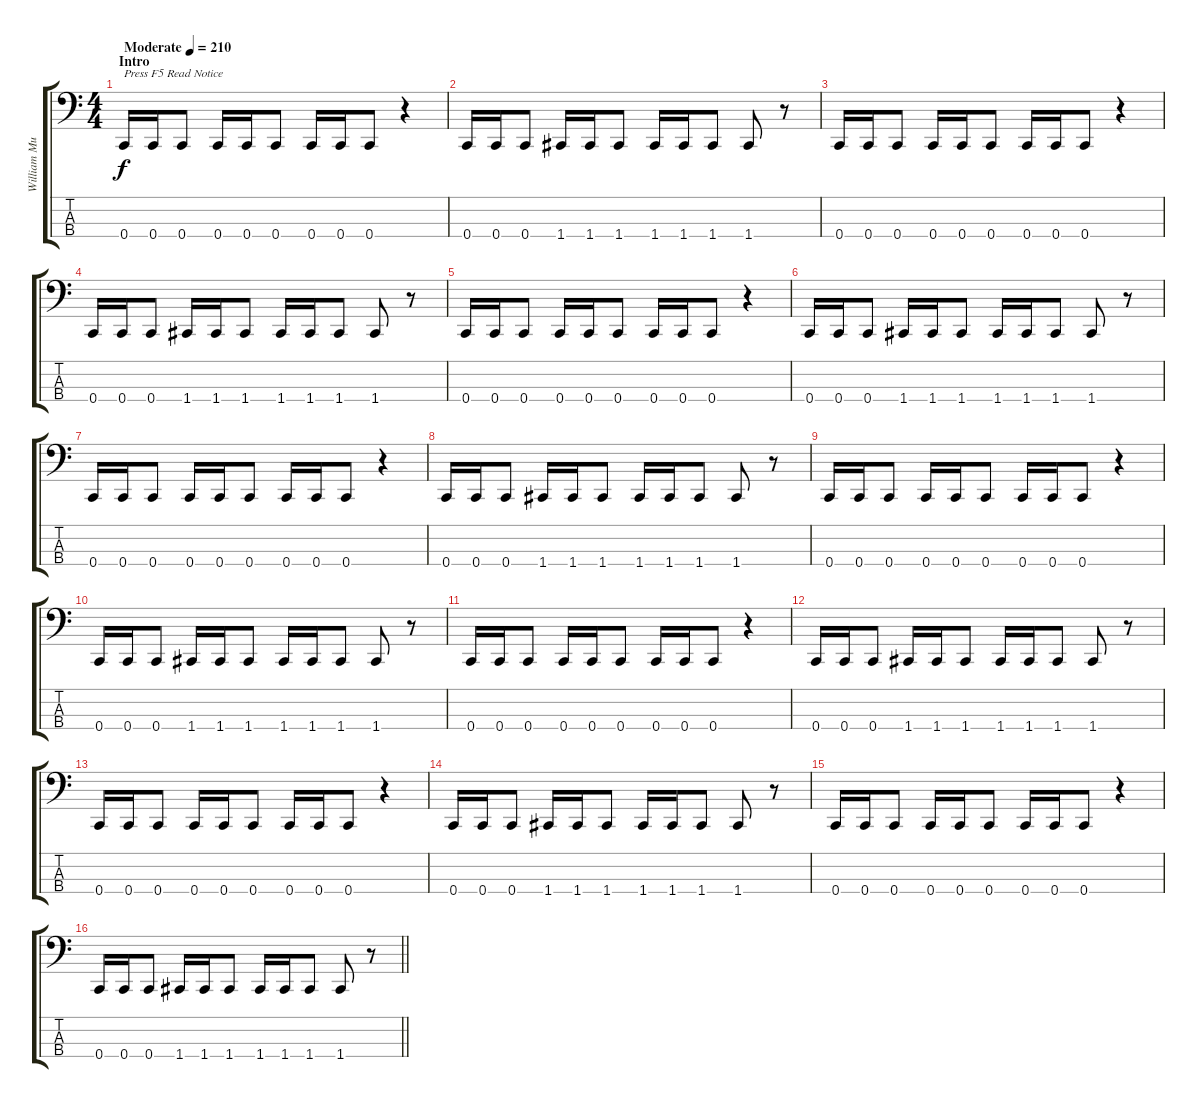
\track ("William Murderface (Bass)" "William Mu") {instrument electricbassfinger}
\staff {score tabs}
\tuning (Eb2 Bb1 F1 C1) {hide}
\ts (4 4)
\section ("" "Intro")
\tempo (210 "Moderate")
\clef f4
\ks c
0.4.16{txt "Press F5 Read Notice" dy f instrument electricbassfinger} 0.4.16 0.4.8 0.4.16 0.4.16 0.4.8 0.4.16 0.4.16 0.4.8 r.4 |
0.4.16 0.4.16 0.4.8 1.4.16 1.4.16 1.4.8 1.4.16 1.4.16 1.4.8 1.4.8 r.8 |
0.4.16 0.4.16 0.4.8 0.4.16 0.4.16 0.4.8 0.4.16 0.4.16 0.4.8 r.4 |
0.4.16 0.4.16 0.4.8 1.4.16 1.4.16 1.4.8 1.4.16 1.4.16 1.4.8 1.4.8 r.8 |
0.4.16 0.4.16 0.4.8 0.4.16 0.4.16 0.4.8 0.4.16 0.4.16 0.4.8 r.4 |
0.4.16 0.4.16 0.4.8 1.4.16 1.4.16 1.4.8 1.4.16 1.4.16 1.4.8 1.4.8 r.8 |
0.4.16 0.4.16 0.4.8 0.4.16 0.4.16 0.4.8 0.4.16 0.4.16 0.4.8 r.4 |
0.4.16 0.4.16 0.4.8 1.4.16 1.4.16 1.4.8 1.4.16 1.4.16 1.4.8 1.4.8 r.8 |
0.4.16 0.4.16 0.4.8 0.4.16 0.4.16 0.4.8 0.4.16 0.4.16 0.4.8 r.4 |
0.4.16 0.4.16 0.4.8 1.4.16 1.4.16 1.4.8 1.4.16 1.4.16 1.4.8 1.4.8 r.8 |
0.4.16 0.4.16 0.4.8 0.4.16 0.4.16 0.4.8 0.4.16 0.4.16 0.4.8 r.4 |
0.4.16 0.4.16 0.4.8 1.4.16 1.4.16 1.4.8 1.4.16 1.4.16 1.4.8 1.4.8 r.8 |
0.4.16 0.4.16 0.4.8 0.4.16 0.4.16 0.4.8 0.4.16 0.4.16 0.4.8 r.4 |
0.4.16 0.4.16 0.4.8 1.4.16 1.4.16 1.4.8 1.4.16 1.4.16 1.4.8 1.4.8 r.8 |
0.4.16 0.4.16 0.4.8 0.4.16 0.4.16 0.4.8 0.4.16 0.4.16 0.4.8 r.4 |
\barLineRight lightlight
0.4.16 0.4.16 0.4.8 1.4.16 1.4.16 1.4.8 1.4.16 1.4.16 1.4.8 1.4.8 r.8
